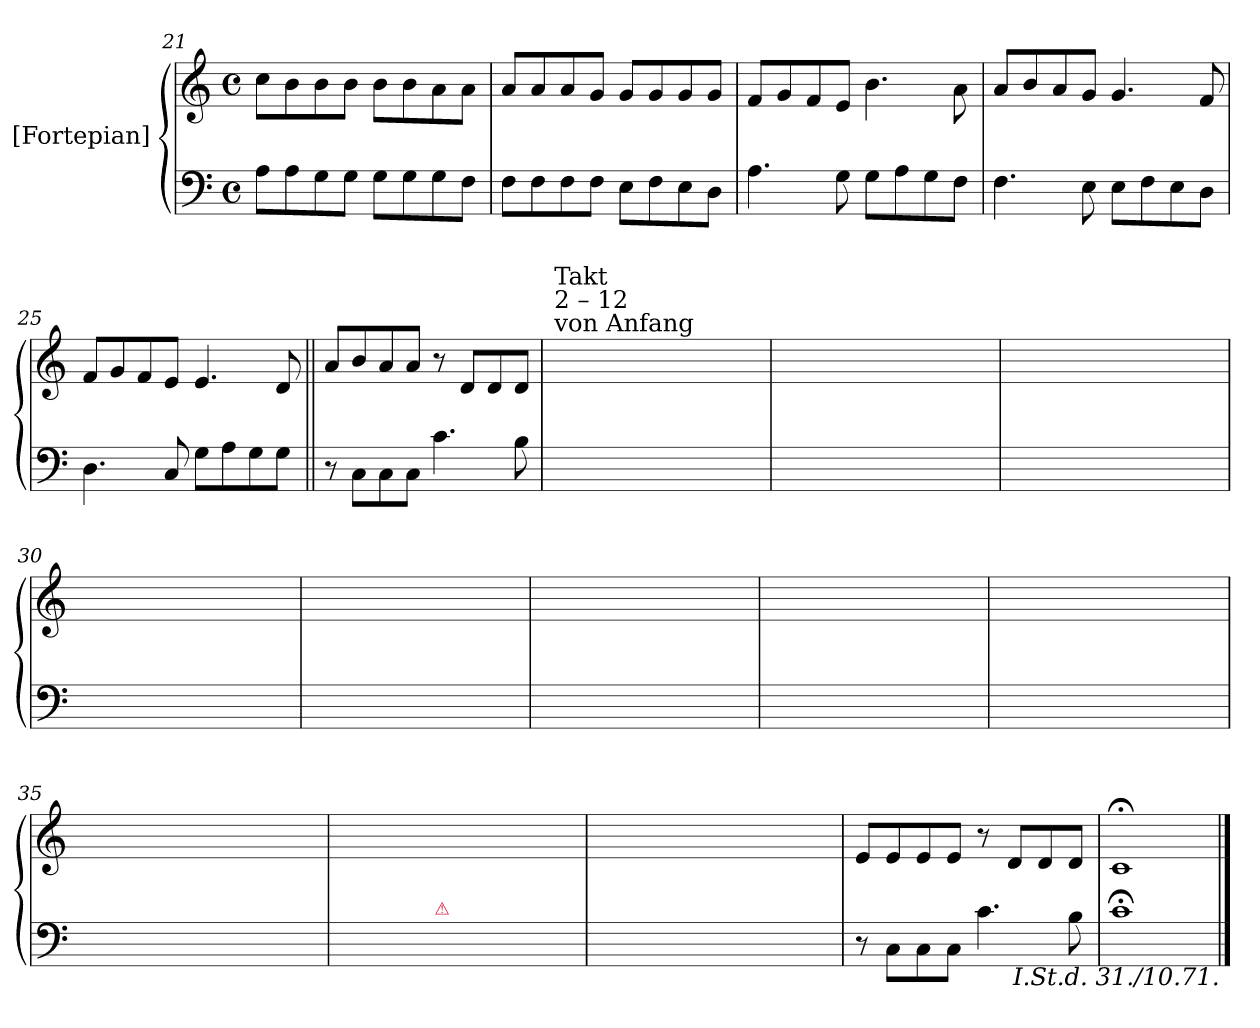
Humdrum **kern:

**kern	**kern
*part2	*part1
*staff2	*staff1
*I"[Fortepian]	*I"[Fortepian]
*clefF4	*clefG2
*k[]	*k[]
*C:	*C:
*M4/4	*M4/4
*met(c)	*met(c)
=21	=21
8A\L	8cc\L
8A\	8b\
8G\	8b\
8G\J	8b\J
8G\L	8b\L
8G\	8b\
8G\	8a\
8F\J	8a\J
=22	=22
8F\L	8a/L
8F\	8a/
8F\	8a/
8F\J	8g/J
8E\L	8g/L
8F\	8g/
8E\	8g/
8D\J	8g/J
=23	=23
4.A\	8f/L
.	8g/
.	8f/
8G\	8e/J
8G\L	4.b\
8A\	.
8G\	.
8F\J	8a\
=24	=24
4.F\	8a/L
.	8b/
.	8a/
8E\	8g/J
8E\L	4.g/
8F\	.
8E\	.
8D\J	8f/
=25	=25
4.D\	8f/L
.	8g/
.	8f/
8C/	8e/J
8G\L	4.e/
8A\	.
8G\	.
8G\J	8d/
=26||	=26||
8r	8a/L
8C\L	8b/
8C\	8a/
8C\J	8a/J
4.c\	8r
.	8d/L
.	8d/
8B\	8d/J
=27	=27
!	!LO:TX:a:t=Takt\n2 – 12\nvon Anfang
8B\Lyy	4.dd\yy
8c\yy	.
8B\yy	.
8A\Jyy	8cc\yy
4.A\yy	8cc\Lyy
.	8dd\yy
.	8cc\yy
8G\yy	8b\Jyy
=28	=28
8G\Lyy	4.b\yy
8A\yy	.
8G\yy	.
8F\Jyy	8a\yy
4.F\yy	8a\Lyy
.	8b\yy
.	8a\yy
8E\yy	8g\Jyy
=29	=29
8ryy	4.g/yy
8E\Lyy	.
8E\yy	.
8E\Jyy	8f/yy
4.e\yy	8ryy
.	8f/Lyy
.	8f/yy
8d\yy	8f/Jyy
=30	=30
8d\Lyy	4.ff\yy
8e\yy	.
8d\yy	.
8c\Jyy	8ee\yy
4.c\yy	8ee\Lyy
.	8ff\yy
.	8ee\yy
8B\yy	8dd\Jyy
=31	=31
8B\Lyy	4.dd\yy
8c\yy	.
8B\yy	.
8A\Jyy	8cc\yy
4.A\yy	8cc\Lyy
.	8dd\yy
.	8cc\yy
8G\yy	8b\Jyy
=32	=32
8ryy	4.b\yy
8G\Lyy	.
8G\yy	.
8G\Jyy	8a\yy
4.g\yy	8rddyy
.	8a/Lyy
.	8a/yy
8f#X\yy	8a/Jyy
=33	=33
8ryy	4.aa\yy
8f#X\Lyy	.
8f#\yy	.
8f#\Jyy	8gg\yy
4.e\yy	8rddyy
.	8gg\Lyy
.	8gg\yy
8d\yy	8gg\Jyy
=34	=34
8ryy	4.ff#X\yy
8d\Lyy	.
8d\yy	.
8d\Jyy	8ee\yy
4.c\yy	8ryy
.	8ee\Lyy
.	8ee\yy
8B\yy	8ee\Jyy
=35	=35
8B\Lyy	4.dd\yy
8c\yy	.
8B\yy	.
8A\Jyy	8cc\yy
8ryy	8cc\Lyy
8A\Lyy	8dd\yy
8A\yy	8cc\yy
8A\Jyy	8b\Jyy
=36	=36
8G\Lyy	8ryy
8A\yy	8b\Lyy
8G\yy	8b\yy
!LO:TX:a:color=crimson:t=⚠	!
8Fn\Jyy	8b\Jyy
8ryy	8a\Lyy
8F\Lyy	8b\yy
8F\yy	8a\yy
8F\Jyy	8g\Jyy
=37	=37
8E\Lyy	8ryy
8F\yy	8g/Lyy
8E\yy	8g/yy
8D\Jyy	8g/Jyy
8D\Lyy	8f/Lyy
8D\yy	8g/yy
8D\yy	8f/yy
8C\Jyy	8e/Jyy
=38	=38
8r	8e/L
8C\L	8e/
8C\	8e/
8C\J	8e/J
4.c\	8r
.	8d/L
.	8d/
8B\	8d/J
=39	=39
1c;	1c;<
!LO:TX:b:i:t=I.St.d. 31./10.71.	!
==	==
*-	*-
